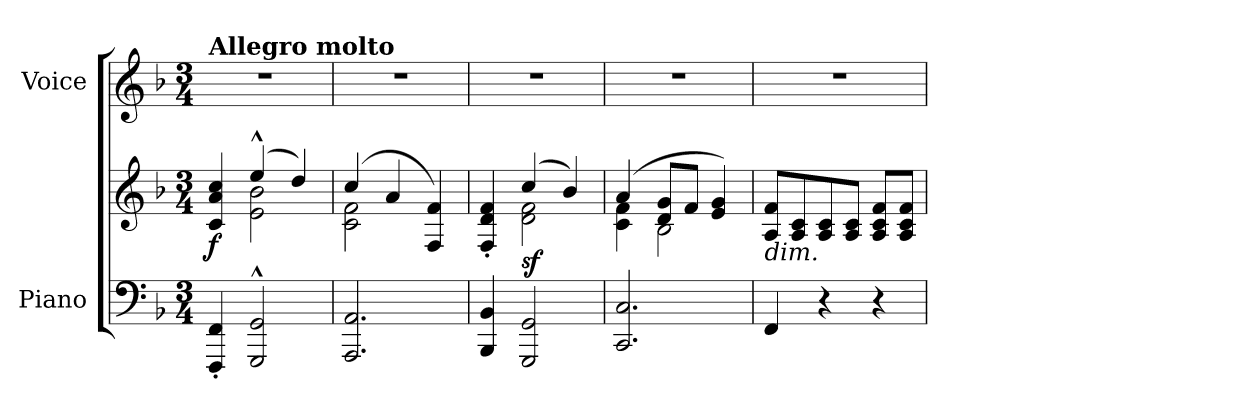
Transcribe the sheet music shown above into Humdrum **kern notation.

**kern	**kern	**dynam	**kern
*part2	*part2	*part2	*part1
*staff3	*staff2	*staff2/3	*staff1
*I"Piano	*	*	*I"Voice
*I'Pno	*	*	*
*clefF4	*clefG2	*	*clefG2
*k[b-]	*k[b-]	*	*k[b-]
*M3/4	*M3/4	*	*M3/4
=1	=1	=1	=1
*	*^	*	*
!	!	!	!	!LO:TX:a:B:t=Allegro molto
!	!	!	!LO:DY:b	!
4FFF/' 4FF/'	4c/ 4a/ 4cc/	4ryy	f	2.r
2GGG/^^ 2GG/^^	(4ee^^/	2e\ 2b-\	.	.
.	4dd/)	.	.	.
=2	=2	=2	=2	=2
2.AAA/ 2.AA/	(4cc/	2c\ 2f\	.	2.r
.	4a/	.	.	.
.	4F/ 4f/)	4ryy	.	.
=3	=3	=3	=3	=3
4BBB-/ 4BB-/	4F/' 4d/' 4f/'	4ryy	.	2.r
!	!	!	!LO:DY:b	!
2GGG/ 2GG/	(4cc/	2d\ 2f\	sf	.
.	4b-/)	.	.	.
=4	=4	=4	=4	=4
2.CC/ 2.C/	(4a/	4c\ 4f\	.	2.r
.	8d/ 8g/L	2B-\	.	.
.	8f/J	.	.	.
.	4e/ 4g/)	.	.	.
*	*v	*v	*	*
=5	=5	=5	=5
!	!LO:TX:b:i:t=dim.	!	!
4FF/	8A/ 8f/L	.	2.r
.	8A/ 8c/	.	.
4r	8A/ 8c/	.	.
.	8A/ 8c/J	.	.
4r	8A/ 8c/ 8f/L	.	.
.	8A/ 8c/ 8f/J	.	.
=	=	=	=
*-	*-	*-	*-
